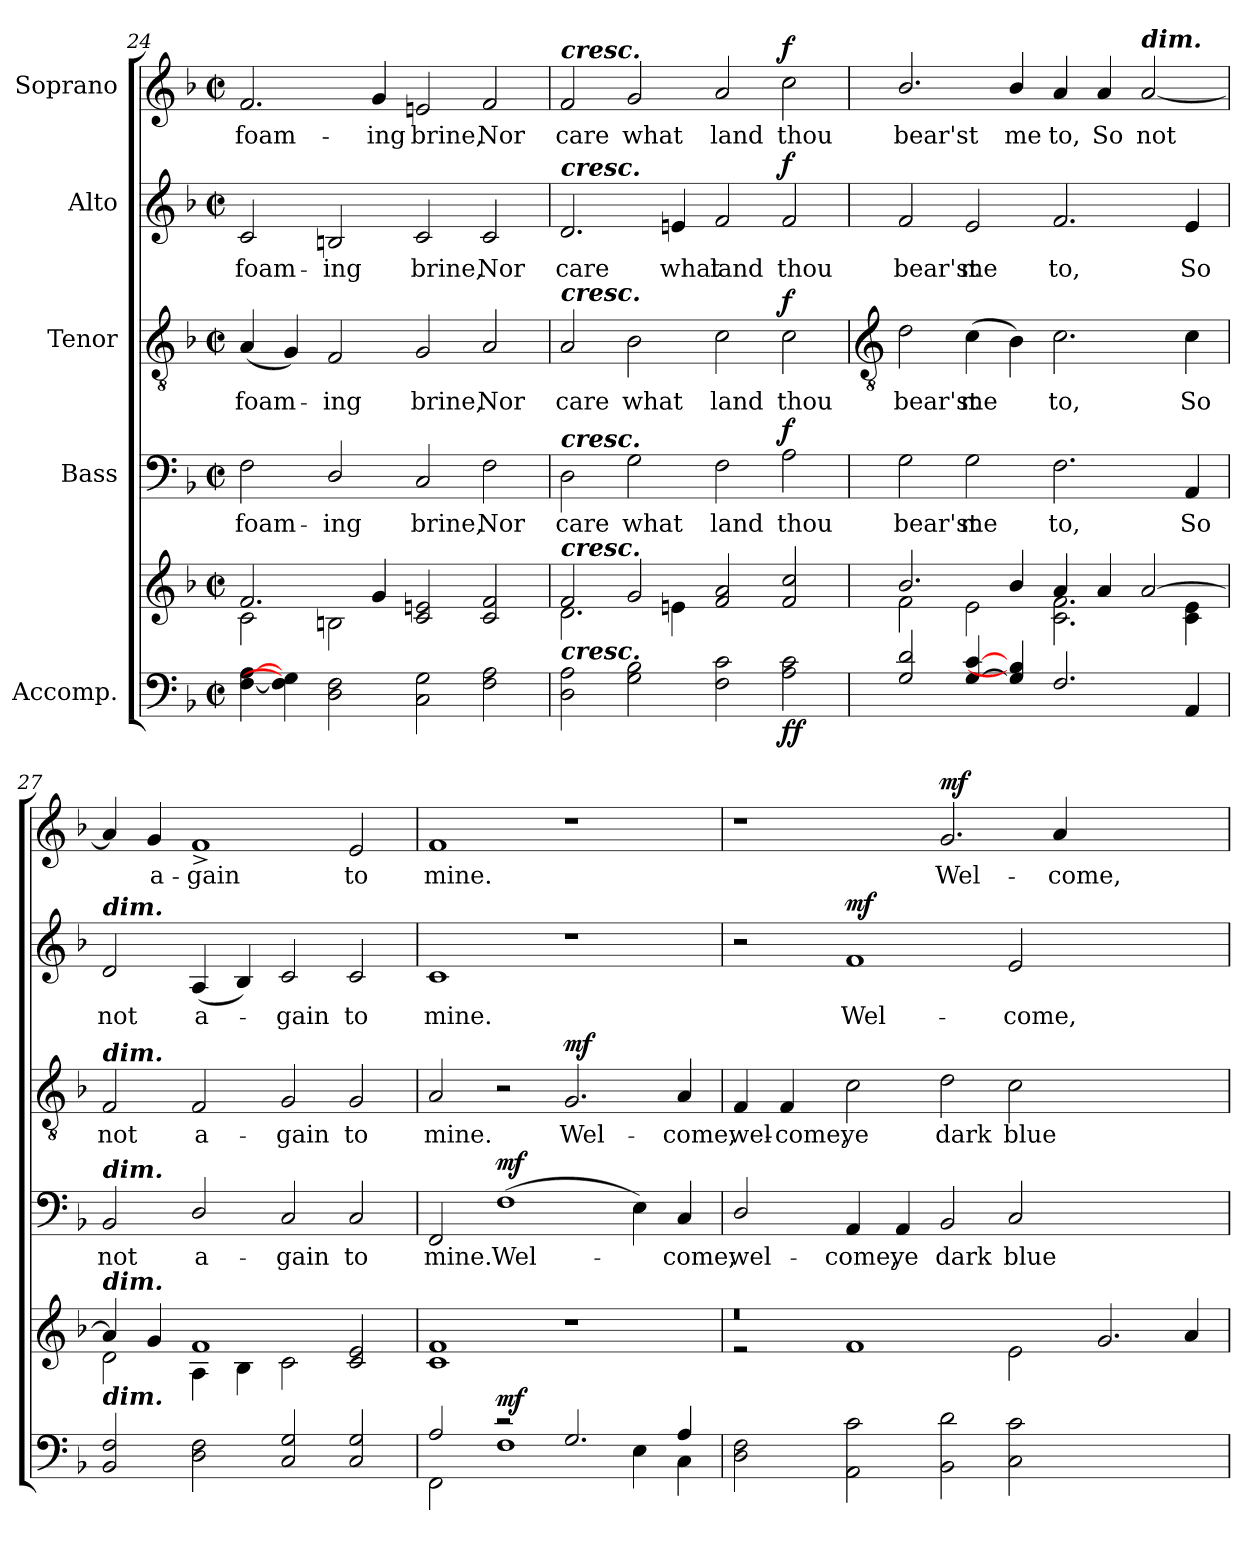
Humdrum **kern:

**kern	**kern	**dynam	**kern	**text	**dynam	**kern	**text	**dynam	**kern	**text	**dynam	**kern	**text	**dynam
*part5	*part5	*part5	*part4	*part4	*part4	*part3	*part3	*part3	*part2	*part2	*part2	*part1	*part1	*part1
*staff6	*staff5	*staff5/6	*staff4	*staff4	*staff4	*staff3	*staff3	*staff3	*staff2	*staff2	*staff2	*staff1	*staff1	*staff1
*I"Accomp.	*	*	*I"Bass	*	*	*I"Tenor	*	*	*I"Alto	*	*	*I"Soprano	*	*
*clefF4	*clefG2	*	*clefF4	*	*	*clefGv2	*	*	*clefG2	*	*	*clefG2	*	*
*k[b-]	*k[b-]	*	*k[b-]	*	*	*k[b-]	*	*	*k[b-]	*	*	*k[b-]	*	*
*F:	*F:	*	*F:	*	*	*F:	*	*	*F:	*	*	*F:	*	*
*M4/2	*M4/2	*	*M4/2	*	*	*M4/2	*	*	*M4/2	*	*	*M4/2	*	*
*met(c|)	*met(c|)	*	*met(c|)	*	*	*met(c|)	*	*	*met(c|)	*	*	*met(c|)	*	*
=24	=24	=24	=24	=24	=24	=24	=24	=24	=24	=24	=24	=24	=24	=24
*	*^	*	*	*	*	*	*	*	*	*	*	*	*	*
!	!	!	!	!	!LO:LY:b	!	!	!LO:LY:b	!	!	!LO:LY:b	!	!	!LO:LY:b	!
[4F [4A	2.f/	2c\	.	2F	foam-	.	(<4A	foam-	.	2c	foam-	.	2.f	foam-	.
4F] 4G]	.	.	.	.	.	.	4G)	.	.	.	.	.	.	.	.
!	!	!	!	!	!LO:LY:b	!	!	!LO:LY:b	!	!	!LO:LY:b	!	!	!	!
2D\ 2F\	.	2Bn\	.	2D/	-ing	.	2F	ing	.	2Bn	-ing	.	.	.	.
!	!	!	!	!	!	!	!	!	!	!	!	!	!	!LO:LY:b	!
.	4g/	.	.	.	.	.	.	.	.	.	.	.	4g	-ing	.
!	!	!	!	!	!LO:LY:b	!	!	!LO:LY:b	!	!	!LO:LY:b	!	!	!LO:LY:b	!
2C 2G	2c/ 2en/	1ryy	.	2C	brine,	.	2G	brine,	.	2c	brine,	.	2en	brine,	.
!	!	!	!	!	!LO:LY:b	!	!	!LO:LY:b	!	!	!LO:LY:b	!	!	!LO:LY:b	!
2F 2A	2c/ 2f/	.	.	2F	Nor	.	2A	Nor	.	2c	Nor	.	2f	Nor	.
=25	=25	=25	=25	=25	=25	=25	=25	=25	=25	=25	=25	=25	=25	=25	=25
!	!	!	!	!	!	!	!	!	!	!	!	!	!LO:TX:a:Bi:t=cresc.	!	!
!	!	!	!	!	!	!	!	!	!	!LO:TX:a:Bi:t=cresc.	!	!	!	!	!
!	!	!	!	!	!	!	!LO:TX:a:Bi:t=cresc.	!	!	!	!	!	!	!	!
!	!	!	!	!LO:TX:a:Bi:t=cresc.	!	!	!	!	!	!	!	!	!	!	!
!	!LO:TX:a:Bi:t=cresc.	!	!	!	!	!	!	!	!	!	!	!	!	!	!
!LO:TX:a:Bi:t=cresc.	!	!	!	!	!	!	!	!	!	!	!	!	!	!	!
!	!	!	!	!	!LO:LY:b	!	!	!LO:LY:b	!	!	!LO:LY:b	!	!	!LO:LY:b	!
2D 2A	2f/	2.d\	.	2D	care	.	2A	care	.	2.d	care	.	2f	care	.
!	!	!	!	!	!LO:LY:b	!	!	!LO:LY:b	!	!	!	!	!	!LO:LY:b	!
2G 2B-	2g/	.	.	2G	what	.	2B-	what	.	.	.	.	2g	what	.
!	!	!	!	!	!	!	!	!	!	!	!LO:LY:b	!	!	!	!
.	.	4en\	.	.	.	.	.	.	.	4en	what	.	.	.	.
!	!	!	!	!	!LO:LY:b	!	!	!LO:LY:b	!	!	!LO:LY:b	!	!	!LO:LY:b	!
2F 2c	2f/ 2a/	1ryy	.	2F	land	.	2c	land	.	2f	land	.	2a	land	.
!	!	!	!LO:DY:b=2	!	!LO:LY:b	!	!	!LO:LY:b	!	!	!LO:LY:b	!	!	!LO:LY:b	!
!	!	!	!LO:DY:n=1:b	!	!	!LO:DY:b	!	!	!LO:DY:b	!	!	!LO:DY:b	!	!	!LO:DY:b
2A 2c	2f/ 2cc/	.	f f	2A	thou	f	2c	thou	f	2f	thou	f	2cc	thou	f
!!LO:LB:g=z
=26	=26	=26	=26	=26	=26	=26	=26	=26	=26	=26	=26	=26	=26	=26	=26
*	*	*	*	*	*	*	*clefGv2	*	*	*	*	*	*	*	*
*^	*	*	*	*	*	*	*	*	*	*	*	*	*	*	*
!	!	!	!	!	!	!LO:LY:b	!	!	!LO:LY:b	!	!	!LO:LY:b	!	!	!LO:LY:b	!
2G 2d	0ryy	2.b-/	2f\	.	2G	bear'st	.	2d	bear'st	.	2f	bear'st	.	2.b-/	bear'st	.
!	!	!	!	!	!	!LO:LY:b	!	!	!LO:LY:b	!	!	!LO:LY:b	!	!	!	!
[4G [4c	.	.	2e\	.	2G	me	.	(>4c	me	.	2e	me	.	.	.	.
!	!	!	!	!	!	!	!	!	!	!	!	!	!	!	!LO:LY:b	!
4G] 4B-]	.	4b-/	.	.	.	.	.	4B-)	.	.	.	.	.	4b-/	me	.
!	!	!	!	!	!	!LO:LY:b	!	!	!LO:LY:b	!	!	!LO:LY:b	!	!	!LO:LY:b	!
2.F	.	4a/	2.c\ 2.f\	.	2.F	to,	.	2.c	to,	.	2.f	to,	.	4a	to,	.
!	!	!	!	!	!	!	!	!	!	!	!	!	!	!	!LO:LY:b	!
.	.	4a/	.	.	.	.	.	.	.	.	.	.	.	4a	So	.
!	!	!	!	!	!	!	!	!	!	!	!	!	!	!LO:TX:a:Bi:t=dim.	!	!
!	!	!	!	!	!	!	!	!	!	!	!	!	!	!	!LO:LY:b	!
.	.	[2a/	.	.	.	.	.	.	.	.	.	.	.	[2a	not	.
!	!	!	!	!	!	!LO:LY:b	!	!	!LO:LY:b	!	!	!LO:LY:b	!	!	!	!
4AA	.	.	4c\ 4e\	.	4AA	So	.	4c	So	.	4e	So	.	.	.	.
=27	=27	=27	=27	=27	=27	=27	=27	=27	=27	=27	=27	=27	=27	=27	=27	=27
!	!	!	!	!	!	!	!	!	!	!	!LO:TX:a:Bi:t=dim.	!	!	!	!	!
!	!	!	!	!	!	!	!	!LO:TX:a:Bi:t=dim.	!	!	!	!	!	!	!	!
!	!	!	!	!	!LO:TX:a:Bi:t=dim.	!	!	!	!	!	!	!	!	!	!	!
!	!	!LO:TX:a:Bi:t=dim.	!	!	!	!	!	!	!	!	!	!	!	!	!	!
!LO:TX:a:Bi:t=dim.	!	!	!	!	!	!	!	!	!	!	!	!	!	!	!	!
!	!	!	!	!	!	!LO:LY:b	!	!	!LO:LY:b	!	!	!LO:LY:b	!	!	!	!
2BB- 2F	0ryy	4a/]	2d\	.	2BB-	not	.	2F	not	.	2d	not	.	4a]	.	.
!	!	!	!	!	!	!	!	!	!	!	!	!	!	!	!LO:LY:b	!
.	.	4g/	.	.	.	.	.	.	.	.	.	.	.	4g	a-	.
!	!	!	!	!	!	!LO:LY:b	!	!	!LO:LY:b	!	!	!LO:LY:b	!	!	!LO:LY:b	!
2D\ 2F\	.	1f/	4A\	.	2D/	a-	.	2F	a-	.	(<4A	a-	.	1f^	-gain	.
.	.	.	4B-\	.	.	.	.	.	.	.	4B-)	.	.	.	.	.
!	!	!	!	!	!	!LO:LY:b	!	!	!LO:LY:b	!	!	!LO:LY:b	!	!	!	!
2C 2G	.	.	2c\	.	2C	-gain	.	2G	-gain	.	2c	gain	.	.	.	.
!	!	!	!	!	!	!LO:LY:b	!	!	!LO:LY:b	!	!	!LO:LY:b	!	!	!LO:LY:b	!
2C 2G	.	2c/ 2e/	2ryy	.	2C	to	.	2G	to	.	2c	to	.	2e	to	.
=28	=28	=28	=28	=28	=28	=28	=28	=28	=28	=28	=28	=28	=28	=28	=28	=28
!	!	!	!	!	!	!LO:LY:b	!	!	!LO:LY:b	!	!	!LO:LY:b	!	!	!LO:LY:b	!
2A/	2FF\	1c/ 1f/	1ryy	.	2FF	mine.	.	2A	mine.	.	1c	mine.	.	1f	mine.	.
!	!	!	!	!LO:DY:a=2	!	!LO:LY:b	!LO:DY:b	!	!	!	!	!	!	!	!	!
2r	1F\	.	.	mf	(>1F	Wel-	mf	2r	.	.	.	.	.	.	.	.
!	!	!	!	!	!	!	!	!	!LO:LY:b	!LO:DY:b	!	!	!	!	!	!
2.G/	.	1r	1ryy	.	.	.	.	2.G	Wel-	mf	1r	.	.	1r	.	.
.	4E\	.	.	.	4E)	.	.	.	.	.	.	.	.	.	.	.
!	!	!	!	!	!	!LO:LY:b	!	!	!LO:LY:b	!	!	!	!	!	!	!
4A/	4C\	.	.	.	4C	come,	.	4A	-come,	.	.	.	.	.	.	.
=29	=29	=29	=29	=29	=29	=29	=29	=29	=29	=29	=29	=29	=29	=29	=29	=29
!	!	!	!	!	!	!LO:LY:b	!	!	!LO:LY:b	!	!	!	!	!	!	!
0ryy	2D\ 2F\	0r	2r	.	2D/	wel-	.	4F	wel-	.	2r	.	.	1r	.	.
!	!	!	!	!	!	!	!	!	!LO:LY:b	!	!	!	!	!	!	!
.	.	.	.	.	.	.	.	4F	-come,	.	.	.	.	.	.	.
!	!	!	!	!	!	!LO:LY:b	!	!	!LO:LY:b	!	!	!LO:LY:b	!LO:DY:b	!	!	!
.	2AA\ 2c\	.	1f\	.	4AA	-come,	.	2c	ye	.	1f	Wel-	mf	.	.	.
!	!	!	!	!	!	!LO:LY:b	!	!	!	!	!	!	!	!	!	!
.	.	.	.	.	4AA	ye	.	.	.	.	.	.	.	.	.	.
!	!	!	!	!	!	!LO:LY:b	!	!	!LO:LY:b	!	!	!	!	!	!LO:LY:b	!LO:DY:b
.	2BB-\ 2d\	.	.	.	2BB-	dark	.	2d	dark	.	.	.	.	2.g	Wel-	mf
!	!	!	!	!	!	!LO:LY:b	!	!	!LO:LY:b	!	!	!LO:LY:b	!	!	!	!
.	2C\ 2c\	.	2e\	.	2C	blue	.	2c	blue	.	2e	-come,	.	.	.	.
!	!	!	!	!	!	!	!	!	!	!	!	!	!	!	!LO:LY:b	!
.	.	.	.	.	.	.	.	.	.	.	.	.	.	4a	-come,	.
1ryy	1ryy	2.g/	1ryy	.	1ryy	.	.	1ryy	.	.	1ryy	.	.	1ryy	.	.
.	.	4a/	.	.	.	.	.	.	.	.	.	.	.	.	.	.
*v	*v	*	*	*	*	*	*	*	*	*	*	*	*	*	*	*
*	*v	*v	*	*	*	*	*	*	*	*	*	*	*	*	*
=	=	=	=	=	=	=	=	=	=	=	=	=	=	=
*-	*-	*-	*-	*-	*-	*-	*-	*-	*-	*-	*-	*-	*-	*-
